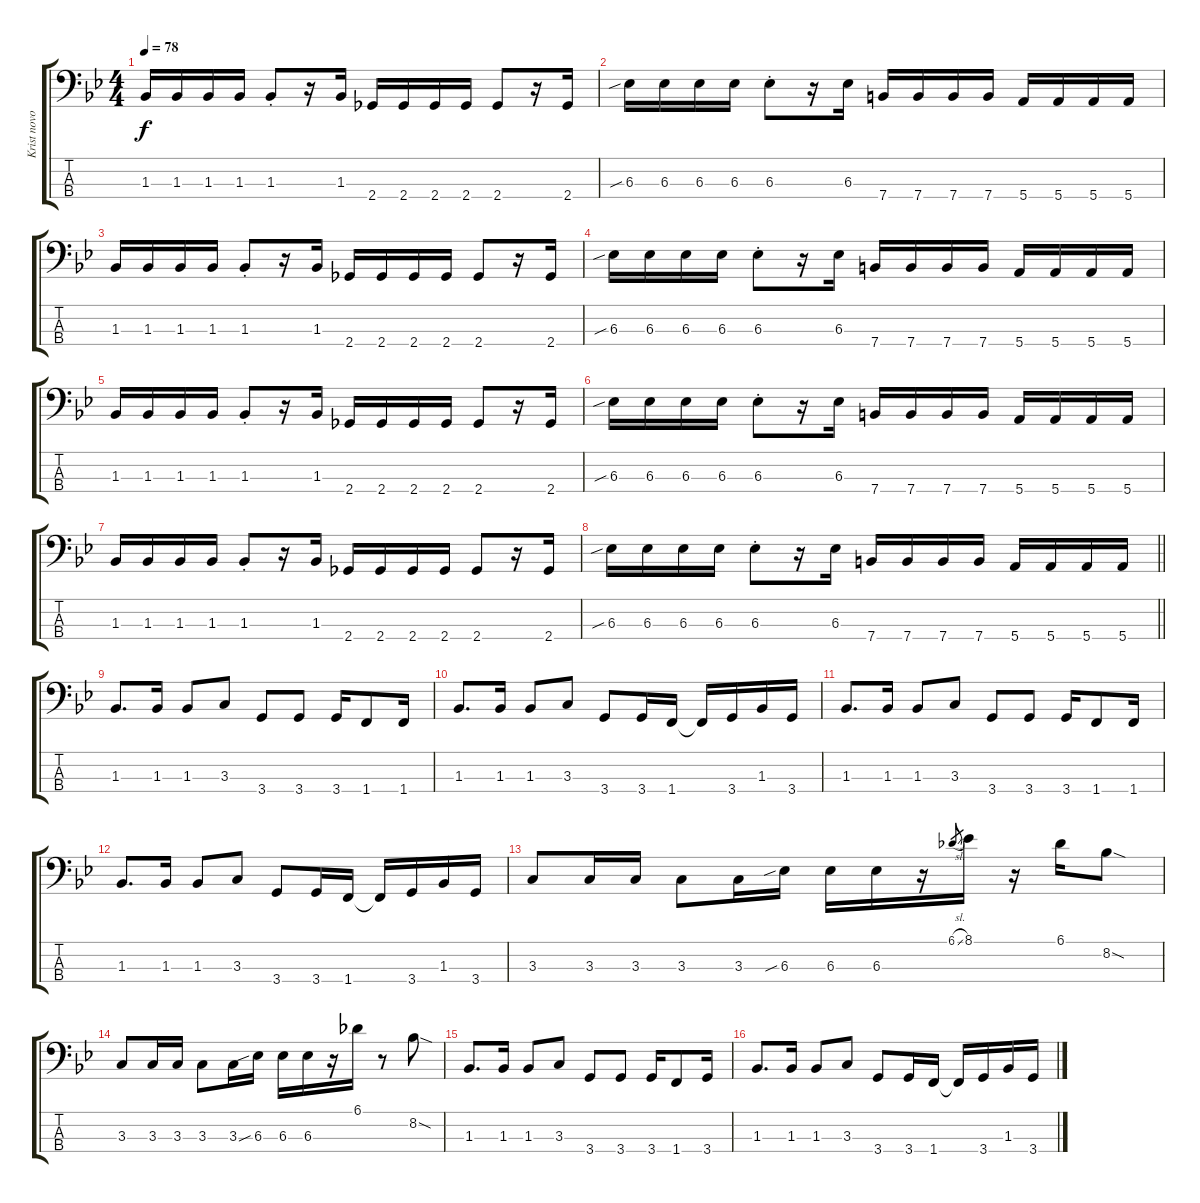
\track ("Krist novoselic" "Krist novo") {instrument electricbasspick}
\staff {score tabs}
\tuning (G2 D2 A1 E1) {hide}
\ts (4 4)
\tempo 78
\clef f4
\ks bb
1.3.16{dy f} 1.3.16 1.3.16 1.3.16 1.3{st}.8 r.16 1.3.16 2.4.16 2.4.16 2.4.16 2.4.16 2.4.8 r.16 2.4.16 |
6.3{sib}.16 6.3.16 6.3.16 6.3.16 6.3{st}.8 r.16 6.3.16 7.4.16 7.4.16 7.4.16 7.4.16 5.4.16 5.4.16 5.4.16 5.4.16 |
1.3.16 1.3.16 1.3.16 1.3.16 1.3{st}.8 r.16 1.3.16 2.4.16 2.4.16 2.4.16 2.4.16 2.4.8 r.16 2.4.16 |
6.3{sib}.16 6.3.16 6.3.16 6.3.16 6.3{st}.8 r.16 6.3.16 7.4.16 7.4.16 7.4.16 7.4.16 5.4.16 5.4.16 5.4.16 5.4.16 |
1.3.16 1.3.16 1.3.16 1.3.16 1.3{st}.8 r.16 1.3.16 2.4.16 2.4.16 2.4.16 2.4.16 2.4.8 r.16 2.4.16 |
6.3{sib}.16 6.3.16 6.3.16 6.3.16 6.3{st}.8 r.16 6.3.16 7.4.16 7.4.16 7.4.16 7.4.16 5.4.16 5.4.16 5.4.16 5.4.16 |
1.3.16 1.3.16 1.3.16 1.3.16 1.3{st}.8 r.16 1.3.16 2.4.16 2.4.16 2.4.16 2.4.16 2.4.8 r.16 2.4.16 |
\barLineRight lightlight
6.3{sib}.16 6.3.16 6.3.16 6.3.16 6.3{st}.8 r.16 6.3.16 7.4.16 7.4.16 7.4.16 7.4.16 5.4.16 5.4.16 5.4.16 5.4.16 |
1.3.8{d} 1.3.16 1.3.8 3.3.8 3.4.8 3.4.8 3.4.16 1.4.8 1.4.16 |
1.3.8{d} 1.3.16 1.3.8 3.3.8 3.4.8 3.4.16 1.4.16 1.4{t}.16 3.4.16 1.3.16 3.4.16 |
1.3.8{d} 1.3.16 1.3.8 3.3.8 3.4.8 3.4.8 3.4.16 1.4.8 1.4.16 |
1.3.8{d} 1.3.16 1.3.8 3.3.8 3.4.8 3.4.16 1.4.16 1.4{t}.16 3.4.16 1.3.16 3.4.16 |
3.3.8 3.3.16 3.3.16 3.3.8 3.3.16 6.3{sib}.16 6.3.16 6.3.16 r.16 6.1{sl}.8{gr} 8.1.16 r.16 6.1.16 8.2{sod}.8 |
3.3.8 3.3.16 3.3.16 3.3.8 3.3.16 6.3{sib}.16 6.3.16 6.3.16 r.16 6.1.16 r.8 8.2{sod}.8 |
1.3.8{d} 1.3.16 1.3.8 3.3.8 3.4.8 3.4.8 3.4.16 1.4.8 3.4.16 |
1.3.8{d} 1.3.16 1.3.8 3.3.8 3.4.8 3.4.16 1.4.16 1.4{t}.16 3.4.16 1.3.16 3.4.16
